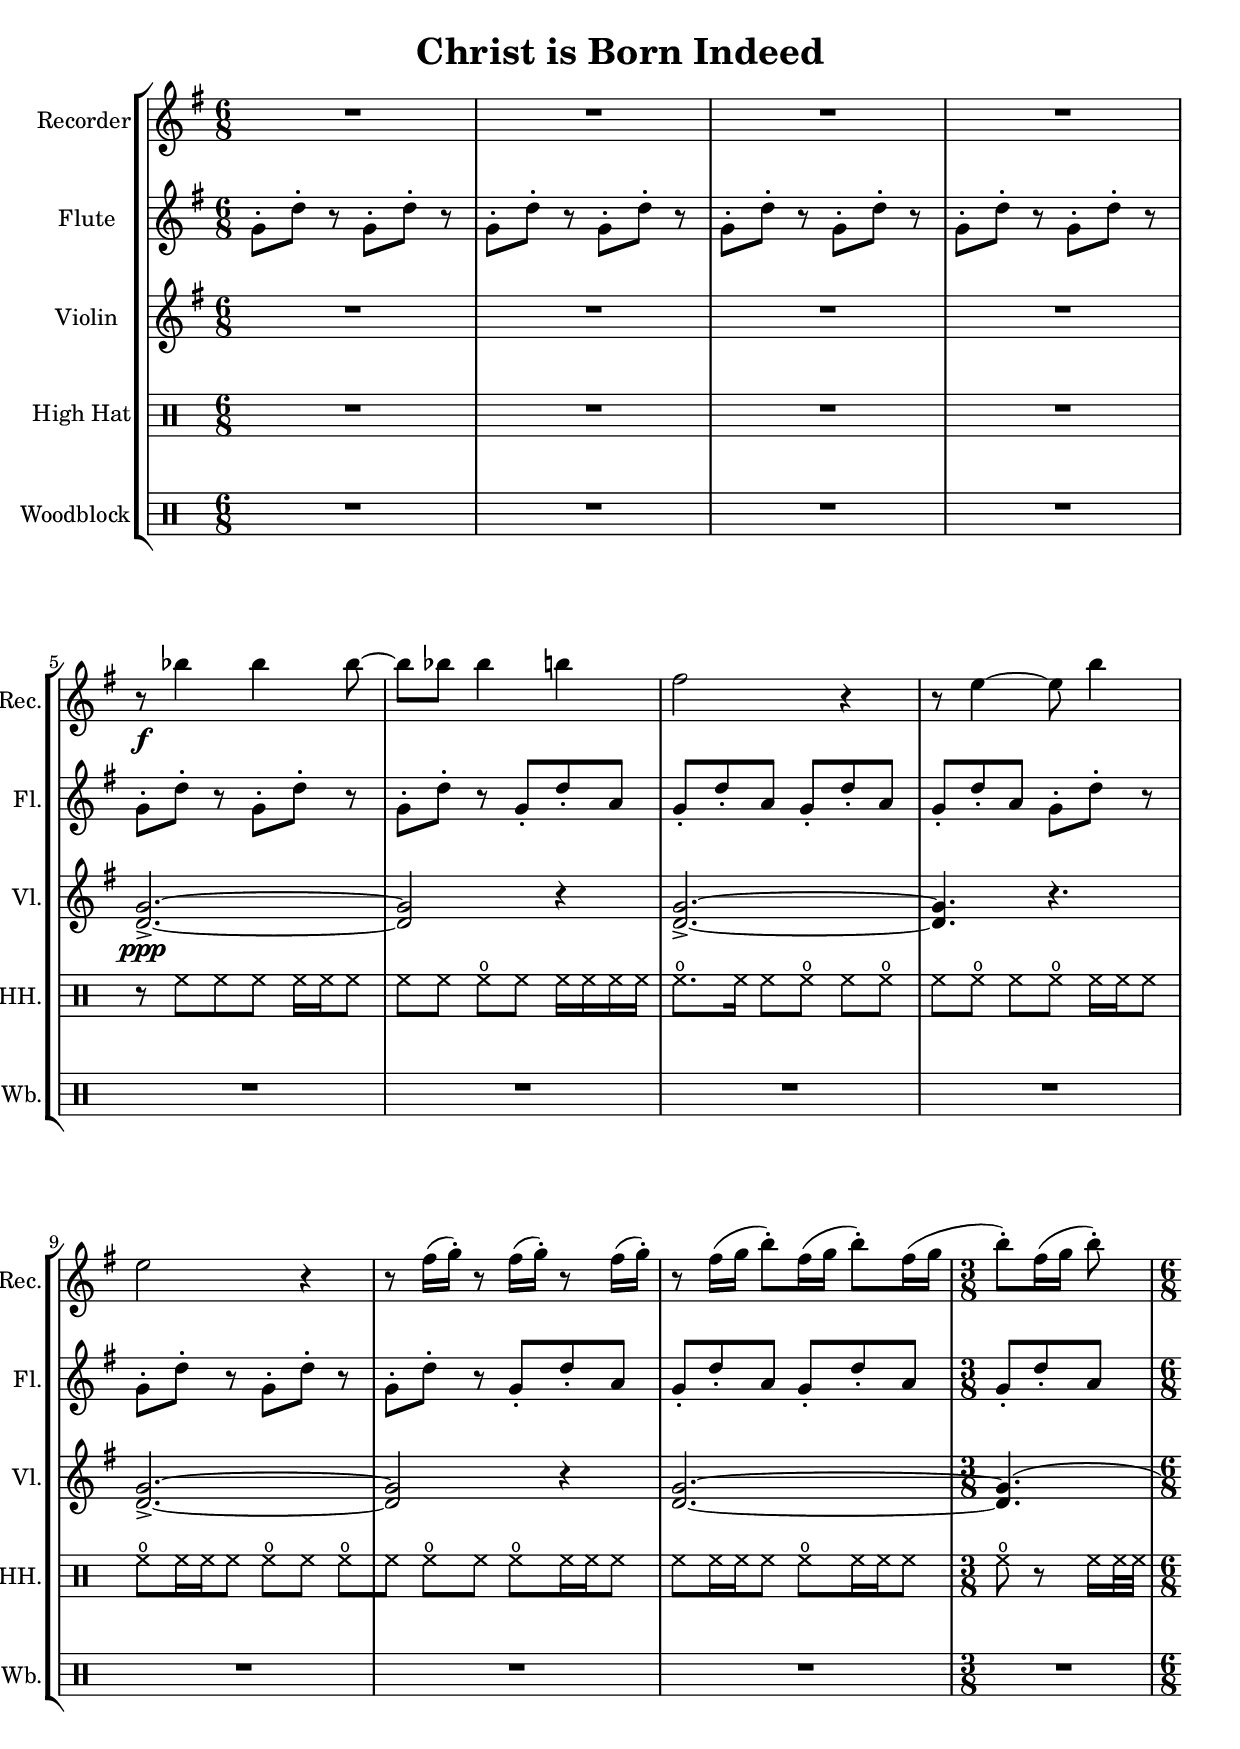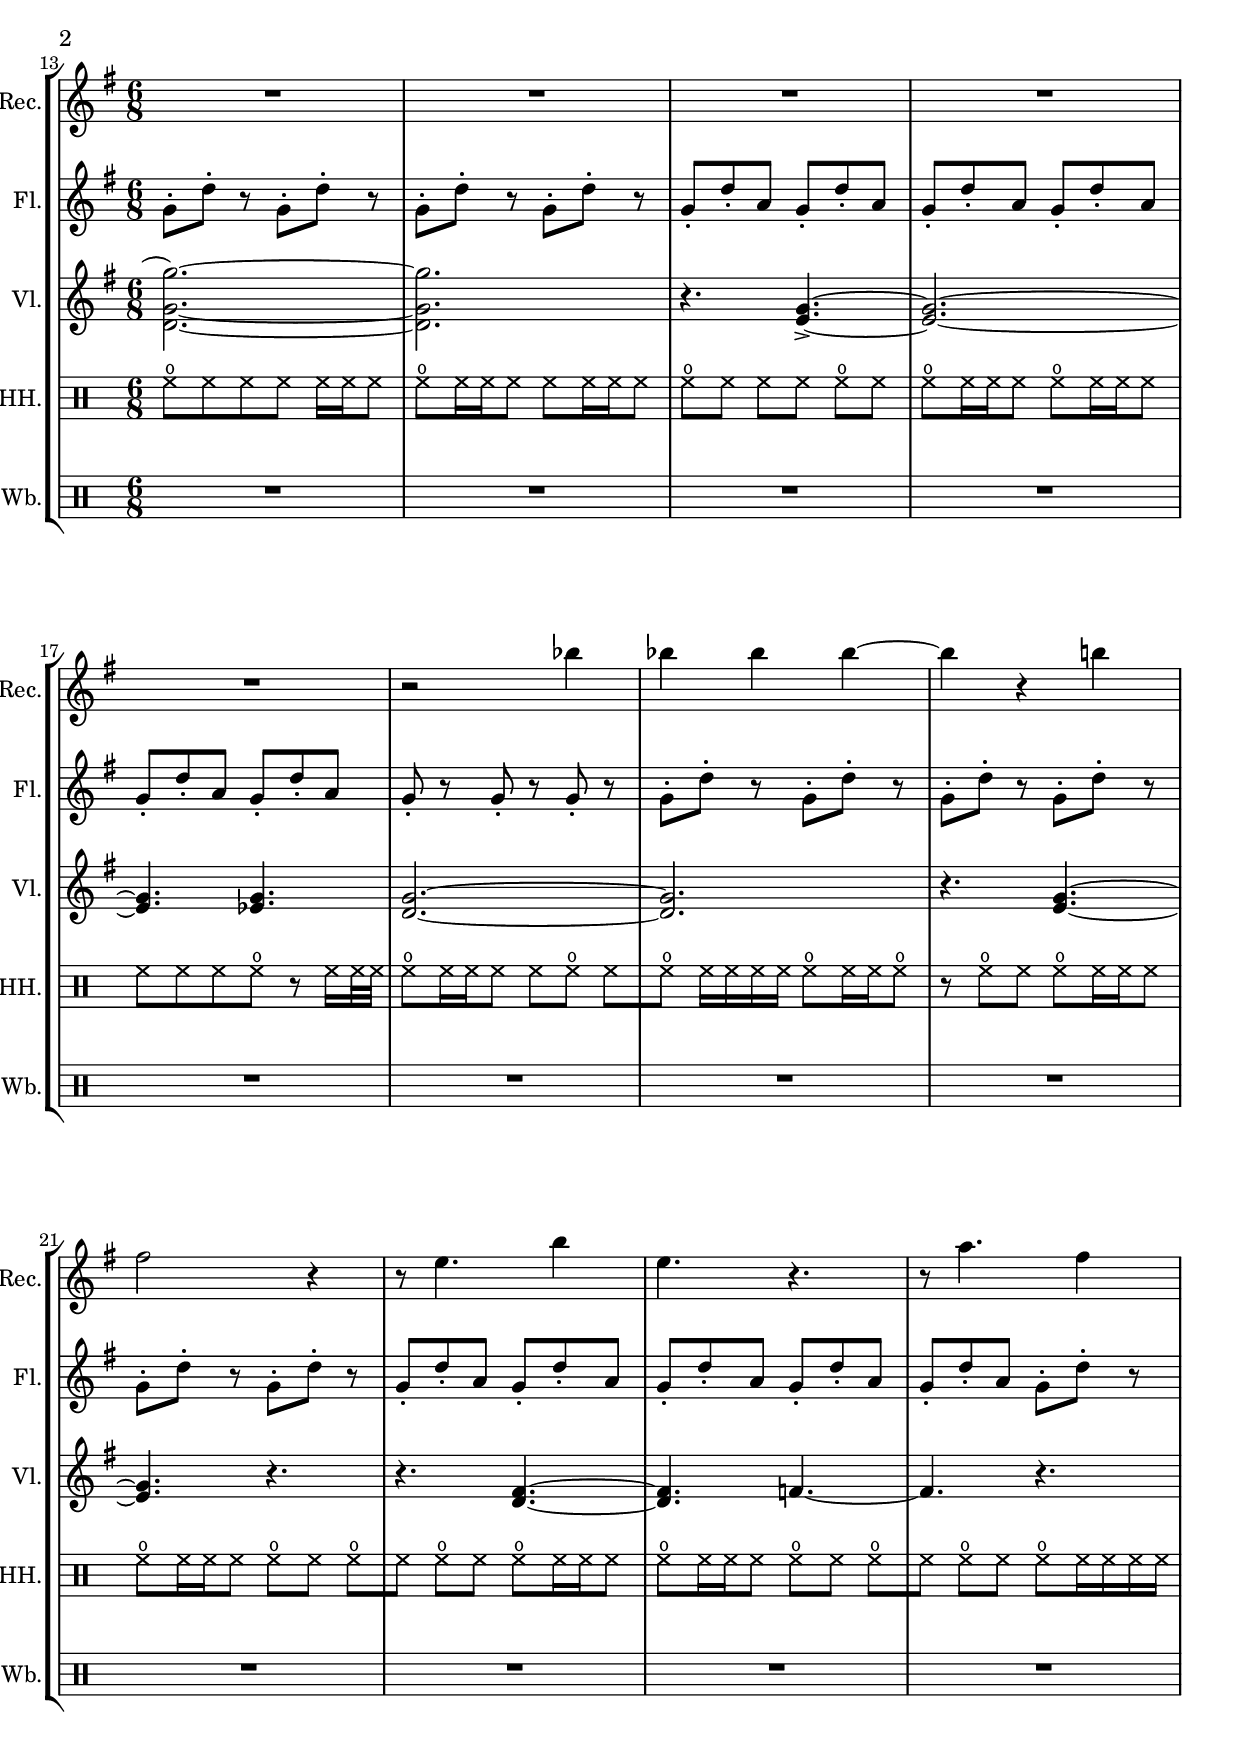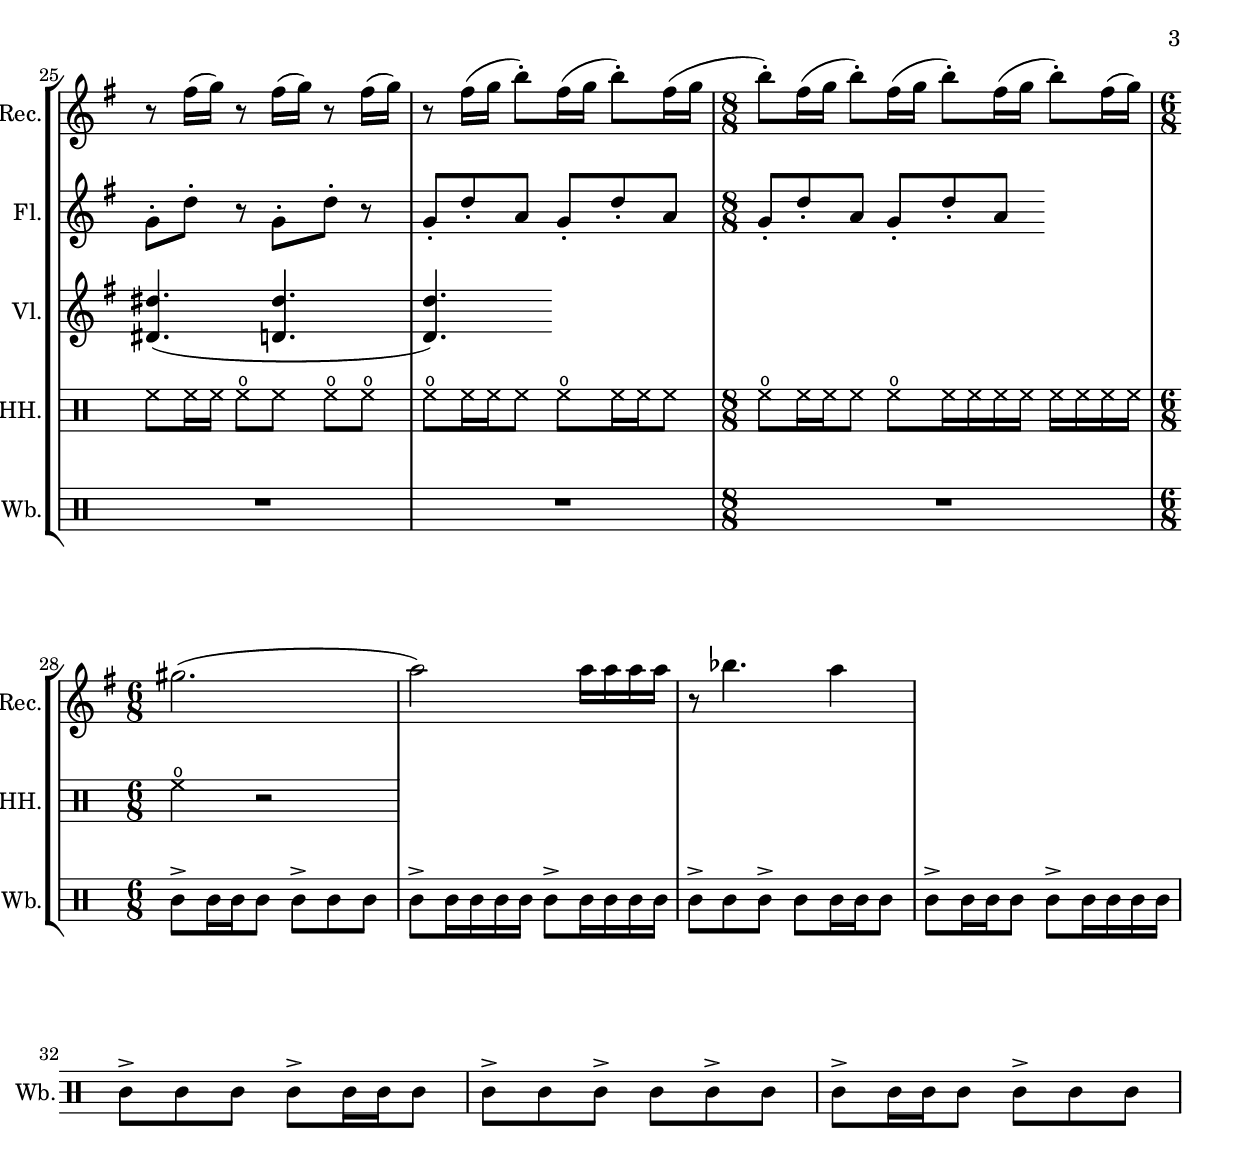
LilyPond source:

\version "2.20.0"  % necessary for upgrading to future LilyPond versions.

\header{
  title = "Christ is Born Indeed"
}

\score {
  \new StaffGroup <<
    \new Staff \with {
      instrumentName = "Recorder"
      shortInstrumentName = "Rec."
      midiInstrument = #"recorder"
    } \relative c''' {
      \key g \major
      \clef treble
      \time 6/8
      \repeat unfold 4 { R2. }
      \break
      % 5
      r8\f bes4 bes bes8~
      bes8 bes8 bes4 b4
      fis2 r4
      r8 e4~ e8 b'4
      \break
      
      % 9
      e,2 r4
      \repeat unfold 3 { r8 fis16( g-.) }
      r8 fis16([ g] b8-.[) fis16( g] b8-.[) fis16( g]
      \time 3/8
      b8-.)[ fis16( g] b8-.)
      \break
      
      % 13
      \time 6/8
      \repeat unfold 5 { R2. }
      % 18
      r2 bes4
      % 19
      bes4 bes bes~
      % 20
      bes4 r b
      % 21
      fis2 r4
      % 22
      r8 e4. b'4
      % 23
      e,4. r4.
      % 24
      r8 a4. fis4
      \break

      % 25
      \repeat unfold 3 { r8 fis16([ g]) }
      % 26
      r8 fis16([ g] b8-.[) fis16( g] b8-.[) fis16( g]
      % 27
      \time 8/8
      b8-.[) fis16( g] b8-.[) fis16( g] b8-.[) fis16( g] b8-.[) fis16( g])
      \break

      % 28
      \time 6/8
      gis2.(
      % 29
      a2) a16 a a a
      % 30
      r8 bes4. a4
    }
    % End Recorder

    \new Staff \with {
      instrumentName = "Flute"
      shortInstrumentName = "Fl."
      midiInstrument = #"flute"
    } \relative c'' {
      \key g \major
      \clef treble
      \time 6/8
      \repeat unfold 11 { g8-.[ d'-.] r }
      \repeat unfold 4 { g,-. d'-. a }
      % 9
      \repeat unfold 4 { g-.[ d'-.] r }
      \repeat unfold 4 { g,-. d'-. a }
      % 13
      \repeat unfold 4 { g-.[ d'-.] r }
      \repeat unfold 6 { g,-. d'-. a }
      g8-. r g-. r g-. r
      \repeat unfold 6 { g-.[ d'-.] r }
      \repeat unfold 5 { g,-. d'-. a }
      \repeat unfold 3 { g-.[ d'-.] r }
      \repeat unfold 4 { g,-.[ d'-. a] }
    }
    % End Flute

    \new Staff \with {
      instrumentName = "Violin"
      shortInstrumentName = "Vl."
      midiInstrument = #"violin"
    } \relative c'' {
      \key g \major
      \repeat unfold 4 { R2. }
      % 5
      <g d>2.->\ppp~
      <g d>2 r4
      <g d>2.->~
      <g d>4. r4.
      % 9
      <g d>2.->~
      <g d>2 r4
      <g d>2.~
      <g d>4.(
      % 13
      <g d g'>2.)~
      <g d g'>2.
      % 15
      r4.
      <g e>->~
      <g e>2.~
      \break

      % 17
      <g e>4. <g ees>4.
      % 18
      <g d>2.~
      % 19
      <g d>2.

      % 20
      r4. <g e>4.~
      % 21
      <g e>4. r4.
      % 22
      r4. <fis d>4.~
      % 23
      <fis d> <f>~
      % 24
      <f> r
      % 25
      <dis' dis,>( <dis d,>
      % 26
      <d d,>)
    }
    % End Violin

    \new DrumStaff \with {
      instrumentName = "High Hat"
      shortInstrumentName = "HH."
    } \drummode {
      \repeat unfold 4 { R2. }
      % 5
      r8 hihat8[ hh hh] hh16 hh hh8
      % 6
      hh8[ hh8] openhihat[ hh] hh16[ hh hh hh]
      % 7
      openhihat8.[ hh16] hh8[ openhihat]
      \repeat unfold 3 { hh[ openhihat] }
      hh16 hh hh8
      % 9
      openhihat8[ hh16 hh hh8] openhihat[ hh] openhihat[
      % 10
      hh8] openhihat[ hh8] openhihat[ hh16 hh hh8]
      % 11
      hh[ hh16 hh hh8] openhihat[ hh16 hh16 hh8]
      % 12
      openhihat r8 hh16 hh32 hh
      % 13
      openhihat8[ hh8 hh hh ] hh16 hh hh8
      % 14
      openhihat8[ hh16 hh hh8] hh[ hh16 hh hh8]
      % 15
      openhihat[ hh] hh[ hh] openhihat[ hh]
      % 16
      openhihat[ hh16 hh hh8] openhihat8[ hh16 hh hh8]
      % 17
      hh[ hh hh openhihat] r8 hh16 hh32 hh
      % 18
      openhihat8[ hh16 hh hh8] hh[ openhihat] hh[ openhihat]
      % 19
      hh16[ hh hh hh] openhihat8[ hh16 hh openhihat8]
      % 20
      r8 openhihat[ hh] openhihat[ hh16 hh hh8]
      % 21
      openhihat8[ hh16 hh hh8] openhihat[ hh] openhihat[
      % 22
      hh] openhihat[ hh] openhihat[ hh16 hh hh8]
      % 23
      openhihat8[ hh16 hh hh8] openhihat[ hh] openhihat[
      % 24
      hh] openhihat[ hh] openhihat[ hh16 hh16 hh16 hh16]
      % 25
      hh8[ hh16 hh] openhihat8[ hh] openhihat openhihat
      openhihat[ hh16 hh hh8] openhihat[ hh16 hh hh8]
      openhihat[ hh16 hh hh8] openhihat[ hh16 hh hh hh]
      hh[ hh hh hh] openhihat4 r2
    }
    % End Hi Hat
    
    \new DrumStaff \with {
      instrumentName = "Woodblock"
      shortInstrumentName = "Wb."
    } \drummode {
      R1 * 6/8 * 11
      % 12
      R1 * 3/8
      % 13
      R1 * 6/8 * 14
      % 27
      R1 * 8/8
      % 28
      wbl8->[ wbl16 wbl wbl8] wbl-> wbl wbl
      % 29
      wbl->[ wbl16 wbl wbl wbl] wbl8-> wbl16 wbl wbl wbl
      % 30
      wbl8->[ wbl wbl->] wbl[ wbl16 wbl16 wbl8]
      % 31
      wbl->[ wbl16 wbl wbl8] wbl->[ wbl16 wbl wbl wbl]
      \break

      % 32
      wbl8->[ wbl wbl] wbl->[ wbl16 wbl wbl8]
      % 33
      wbl->[ wbl wbl->] wbl[ wbl-> wbl]
      wbl->[ wbl16 wbl wbl8] wbl->[ wbl wbl]
    }
    % End Toms
  >>


  \layout {}
  \midi {
    \tempo 4 = 128
  }
}